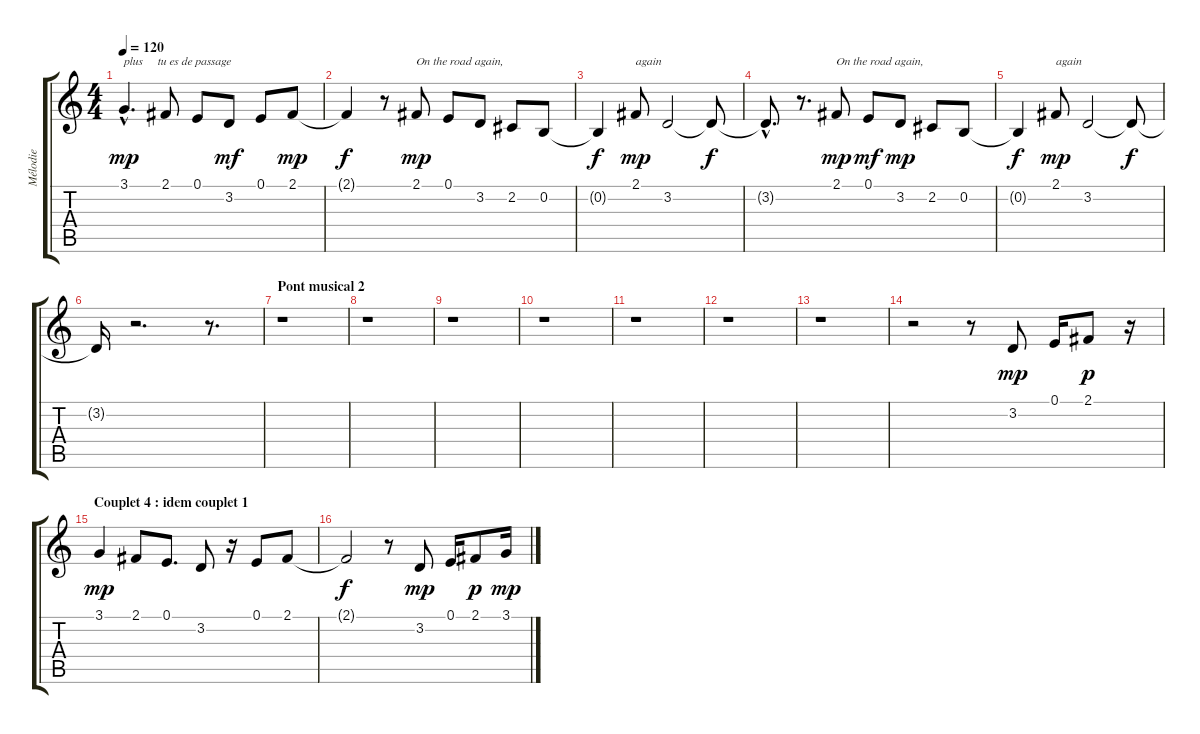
\track ("Mélodie" "Mélodie") {instrument panflute}
\staff {score tabs}
\tuning (E4 B3 G3 D3 A2 E2) {hide}
\ts (4 4)
\tempo 120
\clef g2
\ks c
3.1{hac}.4{d txt "plus     tu es de passage" dy mp} 2.1.8 0.1.8 3.2.8{dy mf} 0.1.8 2.1.8{dy mp} |
2.1{t}.4{dy f} r.8 2.1.8{txt "On the road again," dy mp} 0.1.8 3.2.8 2.2.8 0.2.8 |
0.2{t}.4{dy f} 2.1.8{txt "again" dy mp} 3.2.2 3.2{t}.8{dy f} |
3.2{hac t}.8{d} r.8{d} 2.1.8{txt "On the road again," dy mp} 0.1.8{dy mf} 3.2.8{dy mp} 2.2.8 0.2.8 |
0.2{t}.4{dy f} 2.1.8{txt "again" dy mp} 3.2.2 3.2{t}.8{dy f} |
3.2{t}.16 r.2{d} r.8{d} |
\section ("" "Pont musical 2")
r.1 |
r.1 |
r.1 |
r.1 |
r.1 |
r.1 |
r.1 |
r.2 r.8 3.2.8{dy mp} 0.1.16 2.1.8{dy p} r.16 |
\section ("" "Couplet 4 : idem couplet 1")
3.1.4{dy mp} 2.1.8 0.1.8{d} 3.2.8 r.16 0.1.8 2.1.8 |
2.1{t}.2{dy f} r.8 3.2.8{dy mp} 0.1.16 2.1.8{dy p} 3.1.16{dy mp}
